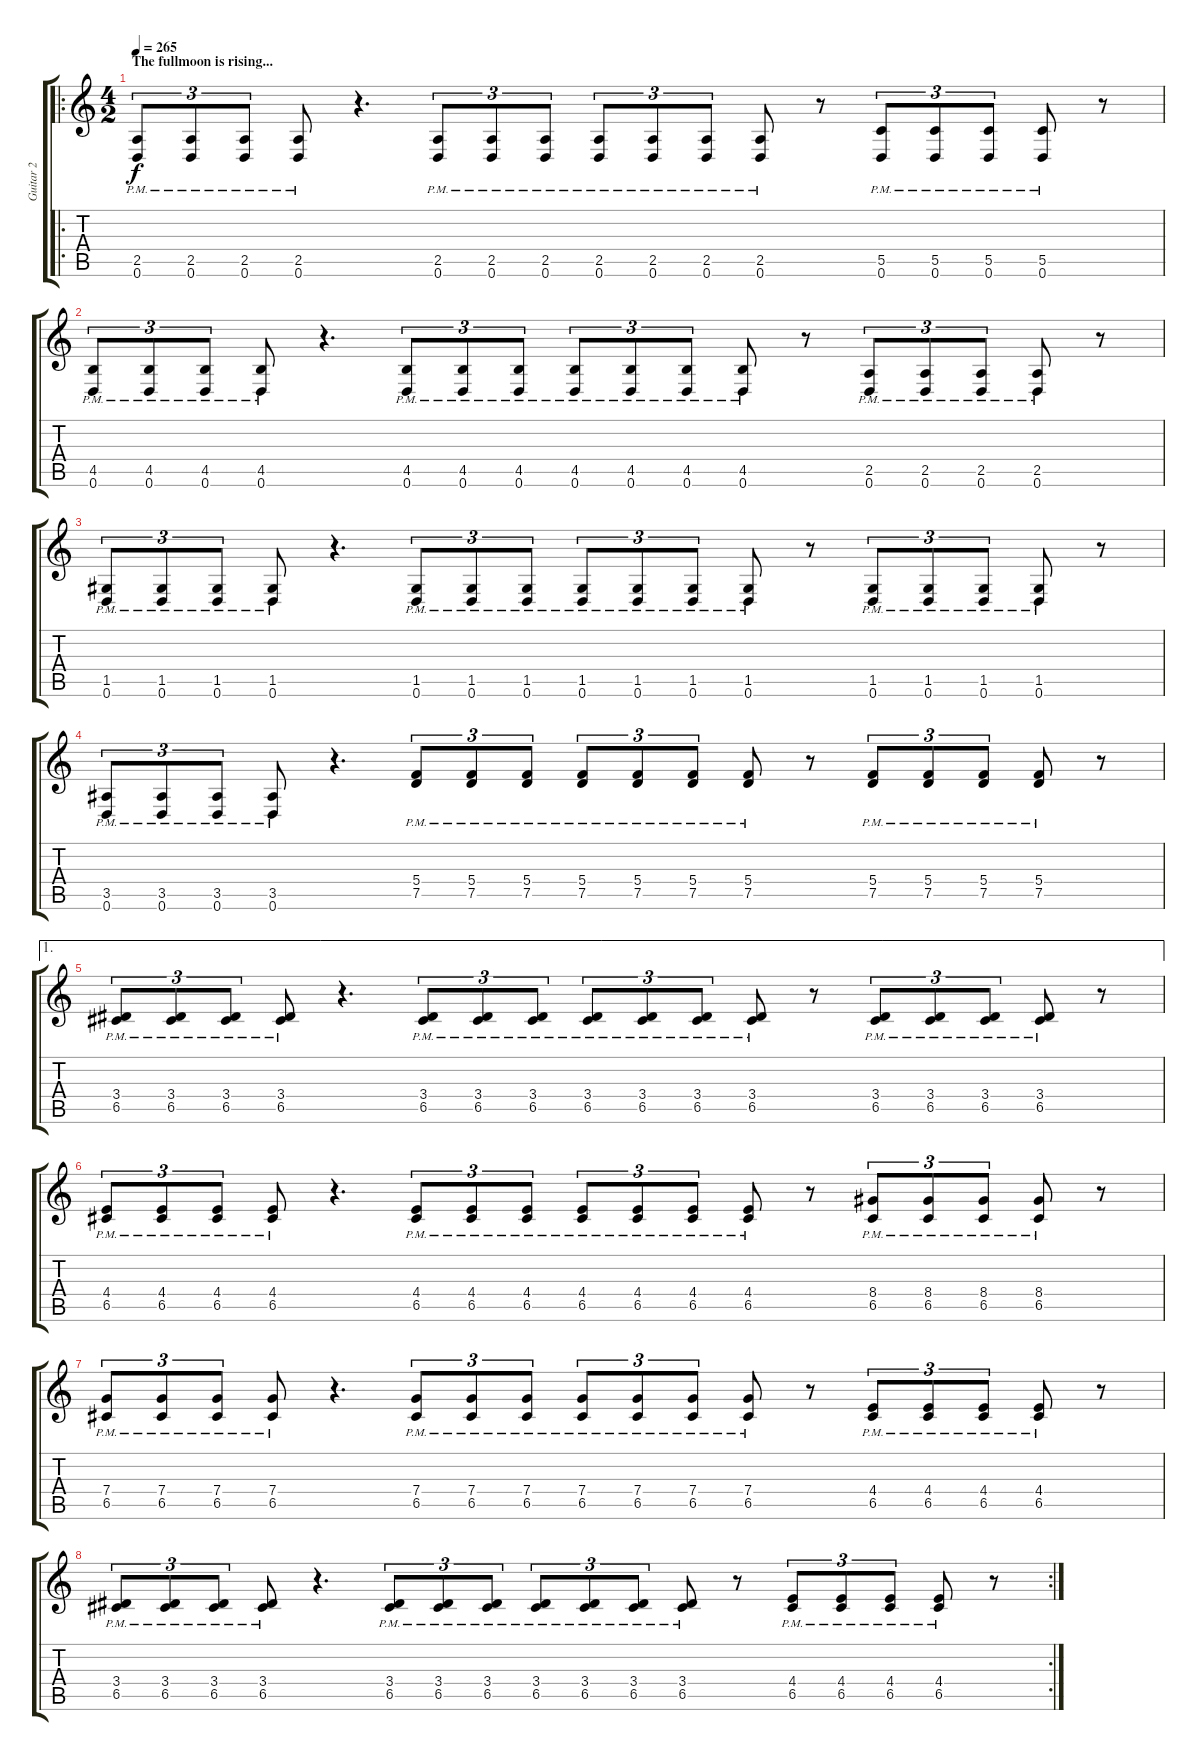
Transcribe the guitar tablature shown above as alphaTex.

\track ("Guitar 2" "Guitar 2") {instrument overdrivenguitar}
\staff {score tabs}
\tuning (D4 A3 F3 C3 G2 D2) {hide}
\ro
\ts (4 2)
\section ("" "The fullmoon is rising...")
\tempo 265
\clef g2
\ks c
(2.5{pm} 0.6{pm}).8{tu (3 2) dy f} (2.5{pm} 0.6{pm}).8{tu (3 2)} (2.5{pm} 0.6{pm}).8{tu (3 2)} (2.5{pm} 0.6{pm}).8 r.4{d} (2.5{pm} 0.6{pm}).8{tu (3 2)} (2.5{pm} 0.6{pm}).8{tu (3 2)} (2.5{pm} 0.6{pm}).8{tu (3 2)} (2.5{pm} 0.6{pm}).8{tu (3 2)} (2.5{pm} 0.6{pm}).8{tu (3 2)} (2.5{pm} 0.6{pm}).8{tu (3 2)} (2.5{pm} 0.6{pm}).8 r.8 (5.5{pm} 0.6{pm}).8{tu (3 2)} (5.5{pm} 0.6{pm}).8{tu (3 2)} (5.5{pm} 0.6{pm}).8{tu (3 2)} (5.5{pm} 0.6{pm}).8 r.8 |
(4.5{pm} 0.6{pm}).8{tu (3 2)} (4.5{pm} 0.6{pm}).8{tu (3 2)} (4.5{pm} 0.6{pm}).8{tu (3 2)} (4.5{pm} 0.6{pm}).8 r.4{d} (4.5{pm} 0.6{pm}).8{tu (3 2)} (4.5{pm} 0.6{pm}).8{tu (3 2)} (4.5{pm} 0.6{pm}).8{tu (3 2)} (4.5{pm} 0.6{pm}).8{tu (3 2)} (4.5{pm} 0.6{pm}).8{tu (3 2)} (4.5{pm} 0.6{pm}).8{tu (3 2)} (4.5{pm} 0.6{pm}).8 r.8 (2.5{pm} 0.6{pm}).8{tu (3 2)} (2.5{pm} 0.6{pm}).8{tu (3 2)} (2.5{pm} 0.6{pm}).8{tu (3 2)} (2.5{pm} 0.6{pm}).8 r.8 |
(1.5{pm} 0.6{pm}).8{tu (3 2)} (1.5{pm} 0.6{pm}).8{tu (3 2)} (1.5{pm} 0.6{pm}).8{tu (3 2)} (1.5{pm} 0.6{pm}).8 r.4{d} (1.5{pm} 0.6{pm}).8{tu (3 2)} (1.5{pm} 0.6{pm}).8{tu (3 2)} (1.5{pm} 0.6{pm}).8{tu (3 2)} (1.5{pm} 0.6{pm}).8{tu (3 2)} (1.5{pm} 0.6{pm}).8{tu (3 2)} (1.5{pm} 0.6{pm}).8{tu (3 2)} (1.5{pm} 0.6{pm}).8 r.8 (1.5{pm} 0.6{pm}).8{tu (3 2)} (1.5{pm} 0.6{pm}).8{tu (3 2)} (1.5{pm} 0.6{pm}).8{tu (3 2)} (1.5{pm} 0.6{pm}).8 r.8 |
(3.5{pm} 0.6{pm}).8{tu (3 2)} (3.5{pm} 0.6{pm}).8{tu (3 2)} (3.5{pm} 0.6{pm}).8{tu (3 2)} (3.5{pm} 0.6{pm}).8 r.4{d} (5.4{pm} 7.5{pm}).8{tu (3 2)} (5.4{pm} 7.5{pm}).8{tu (3 2)} (5.4{pm} 7.5{pm}).8{tu (3 2)} (5.4{pm} 7.5{pm}).8{tu (3 2)} (5.4{pm} 7.5{pm}).8{tu (3 2)} (5.4{pm} 7.5{pm}).8{tu (3 2)} (5.4{pm} 7.5{pm}).8 r.8 (5.4{pm} 7.5{pm}).8{tu (3 2)} (5.4{pm} 7.5{pm}).8{tu (3 2)} (5.4{pm} 7.5{pm}).8{tu (3 2)} (5.4{pm} 7.5{pm}).8 r.8 |
\ae 1
(3.4{pm} 6.5{pm}).8{tu (3 2)} (3.4{pm} 6.5{pm}).8{tu (3 2)} (3.4{pm} 6.5{pm}).8{tu (3 2)} (3.4{pm} 6.5{pm}).8 r.4{d} (3.4{pm} 6.5{pm}).8{tu (3 2)} (3.4{pm} 6.5{pm}).8{tu (3 2)} (3.4{pm} 6.5{pm}).8{tu (3 2)} (3.4{pm} 6.5{pm}).8{tu (3 2)} (3.4{pm} 6.5{pm}).8{tu (3 2)} (3.4{pm} 6.5{pm}).8{tu (3 2)} (3.4{pm} 6.5{pm}).8 r.8 (3.4{pm} 6.5{pm}).8{tu (3 2)} (3.4{pm} 6.5{pm}).8{tu (3 2)} (3.4{pm} 6.5{pm}).8{tu (3 2)} (3.4{pm} 6.5{pm}).8 r.8 |
(4.4{pm} 6.5{pm}).8{tu (3 2)} (4.4{pm} 6.5{pm}).8{tu (3 2)} (4.4{pm} 6.5{pm}).8{tu (3 2)} (4.4{pm} 6.5{pm}).8 r.4{d} (4.4{pm} 6.5{pm}).8{tu (3 2)} (4.4{pm} 6.5{pm}).8{tu (3 2)} (4.4{pm} 6.5{pm}).8{tu (3 2)} (4.4{pm} 6.5{pm}).8{tu (3 2)} (4.4{pm} 6.5{pm}).8{tu (3 2)} (4.4{pm} 6.5{pm}).8{tu (3 2)} (4.4{pm} 6.5{pm}).8 r.8 (8.4{pm} 6.5{pm}).8{tu (3 2)} (8.4{pm} 6.5{pm}).8{tu (3 2)} (8.4{pm} 6.5{pm}).8{tu (3 2)} (8.4{pm} 6.5{pm}).8 r.8 |
(7.4{pm} 6.5{pm}).8{tu (3 2)} (7.4{pm} 6.5{pm}).8{tu (3 2)} (7.4{pm} 6.5{pm}).8{tu (3 2)} (7.4{pm} 6.5{pm}).8 r.4{d} (7.4{pm} 6.5{pm}).8{tu (3 2)} (7.4{pm} 6.5{pm}).8{tu (3 2)} (7.4{pm} 6.5{pm}).8{tu (3 2)} (7.4{pm} 6.5{pm}).8{tu (3 2)} (7.4{pm} 6.5{pm}).8{tu (3 2)} (7.4{pm} 6.5{pm}).8{tu (3 2)} (7.4{pm} 6.5{pm}).8 r.8 (4.4{pm} 6.5{pm}).8{tu (3 2)} (4.4{pm} 6.5{pm}).8{tu (3 2)} (4.4{pm} 6.5{pm}).8{tu (3 2)} (4.4{pm} 6.5{pm}).8 r.8 |
\rc 2
(3.4{pm} 6.5{pm}).8{tu (3 2)} (3.4{pm} 6.5{pm}).8{tu (3 2)} (3.4{pm} 6.5{pm}).8{tu (3 2)} (3.4{pm} 6.5{pm}).8 r.4{d} (3.4{pm} 6.5{pm}).8{tu (3 2)} (3.4{pm} 6.5{pm}).8{tu (3 2)} (3.4{pm} 6.5{pm}).8{tu (3 2)} (3.4{pm} 6.5{pm}).8{tu (3 2)} (3.4{pm} 6.5{pm}).8{tu (3 2)} (3.4{pm} 6.5{pm}).8{tu (3 2)} (3.4{pm} 6.5{pm}).8 r.8 (4.4{pm} 6.5{pm}).8{tu (3 2)} (4.4{pm} 6.5{pm}).8{tu (3 2)} (4.4{pm} 6.5{pm}).8{tu (3 2)} (4.4{pm} 6.5{pm}).8 r.8
